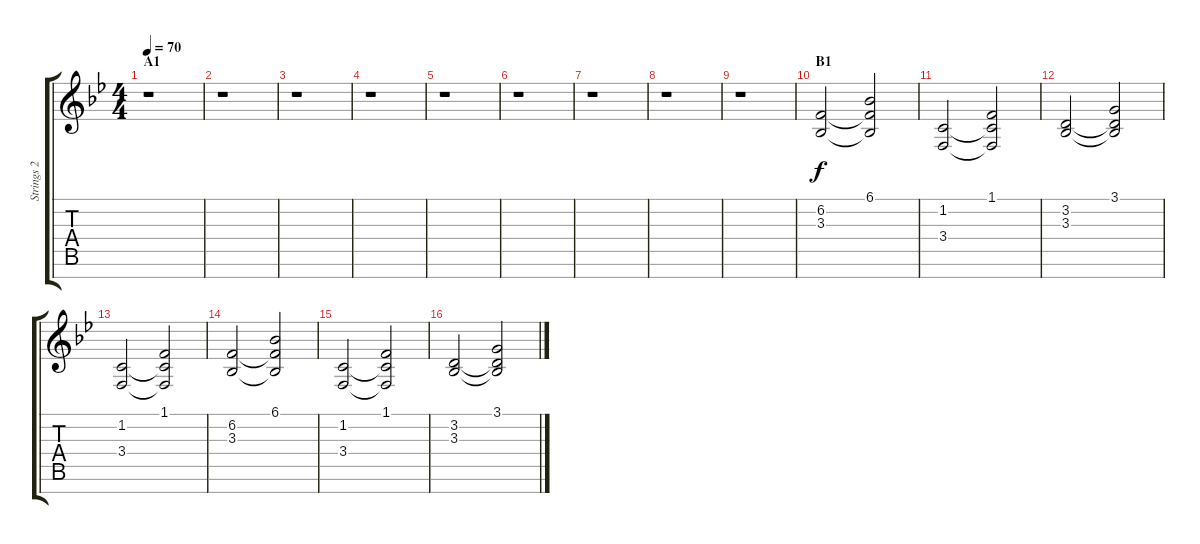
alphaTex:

\track ("Strings 2" "Strings 2") {instrument stringensemble1}
\staff {score tabs}
\tuning (E4 B3 G3 D3 A2 E2 B1) {hide}
\ts (4 4)
\section ("" "A1")
\tempo 70
\clef g2
\ks bb
r.1{dy f instrument stringensemble1} |
r.1 |
r.1 |
r.1 |
r.1 |
r.1 |
r.1 |
r.1 |
r.1 |
\section ("" "B1")
(6.2 3.3).2 (6.1 6.2{t} 3.3{t}).2 |
(1.2 3.4).2 (1.1 1.2{t} 3.4{t}).2 |
(3.2 3.3).2 (3.1 3.2{t} 3.3{t}).2 |
(1.2 3.4).2 (1.1 1.2{t} 3.4{t}).2 |
(6.2 3.3).2 (6.1 6.2{t} 3.3{t}).2 |
(1.2 3.4).2 (1.1 1.2{t} 3.4{t}).2 |
(3.2 3.3).2 (3.1 3.2{t} 3.3{t}).2
